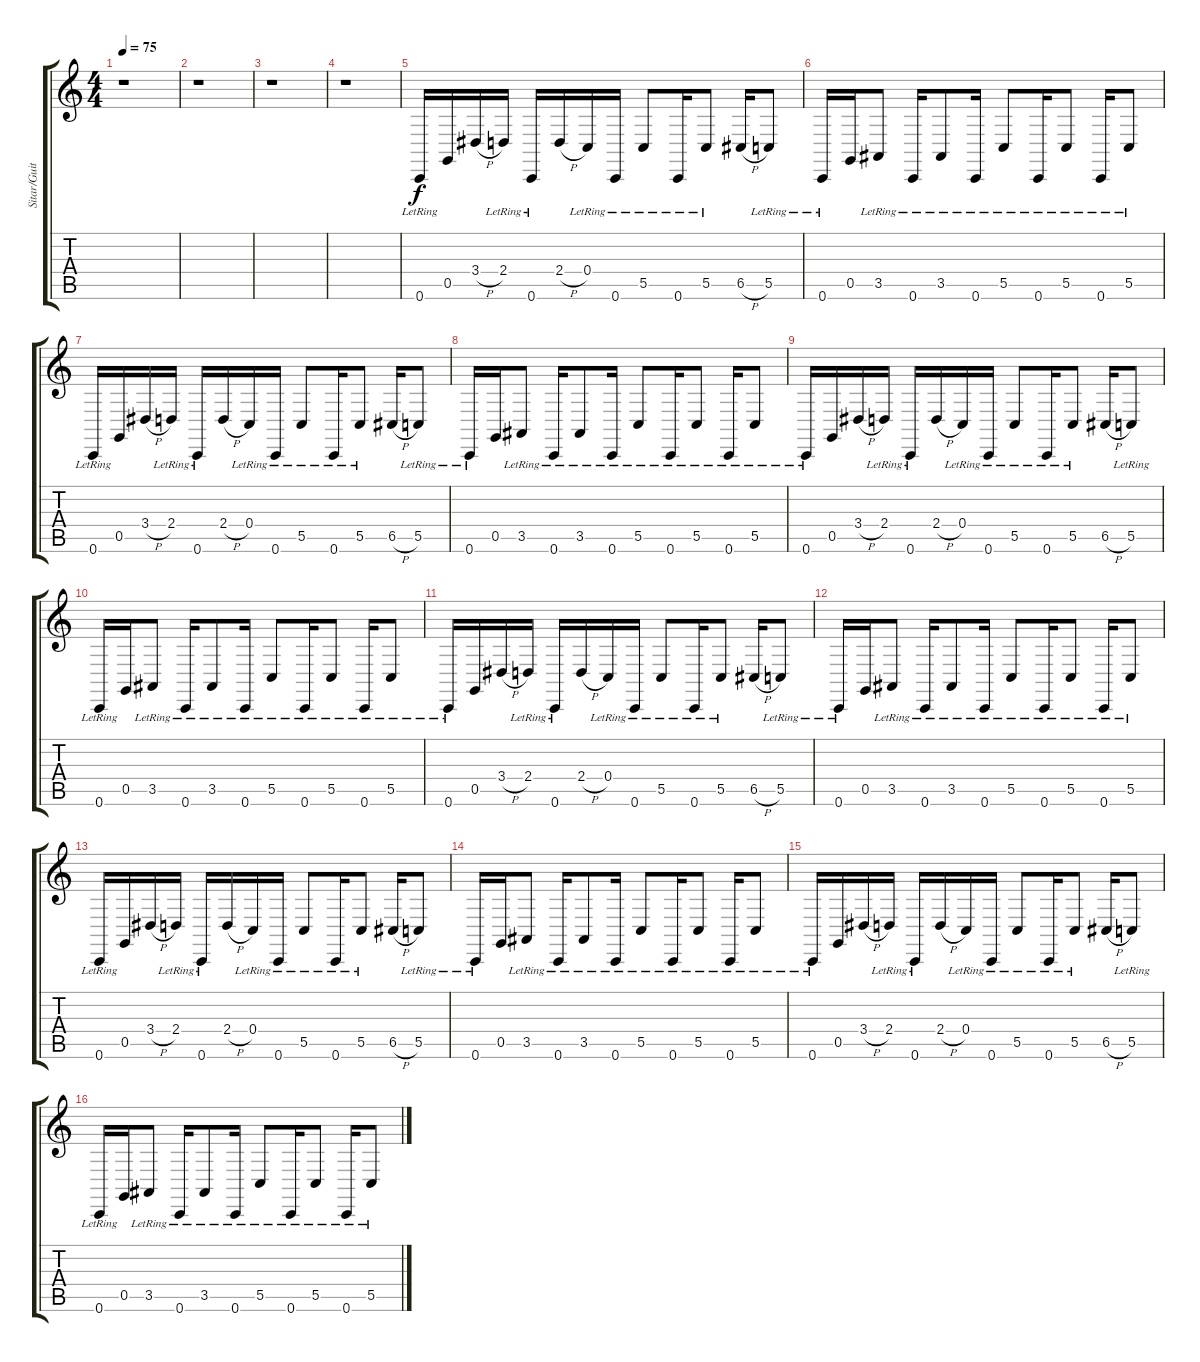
\track ("Sitar/Guitar 3" "Sitar/Guit") {instrument sitar}
\staff {score tabs}
\tuning (D4 A3 F3 C3 G2 C2) {hide}
\ts (4 4)
\tempo 75
\clef g2
\ks c
r.1{dy f} |
r.1 |
r.1 |
r.1{instrument sitar} |
0.6{lr}.16 0.5.16 3.4{h}.16 2.4{lr}.16 0.6{lr}.16 2.4{h}.16 0.4{lr}.16 0.6{lr}.16 5.5{lr}.8 0.6{lr}.16 5.5{lr}.8 6.5{h}.16 5.5{lr}.8 |
0.6{lr}.16 0.5.16 3.5{lr}.8 0.6{lr}.16 3.5{lr}.8 0.6{lr}.16 5.5{lr}.8 0.6{lr}.16 5.5{lr}.8 0.6{lr}.16 5.5{lr}.8 |
0.6{lr}.16 0.5.16 3.4{h}.16 2.4{lr}.16 0.6{lr}.16 2.4{h}.16 0.4{lr}.16 0.6{lr}.16 5.5{lr}.8 0.6{lr}.16 5.5{lr}.8 6.5{h}.16 5.5{lr}.8 |
0.6{lr}.16 0.5.16 3.5{lr}.8 0.6{lr}.16 3.5{lr}.8 0.6{lr}.16 5.5{lr}.8 0.6{lr}.16 5.5{lr}.8 0.6{lr}.16 5.5{lr}.8 |
0.6{lr}.16 0.5.16 3.4{h}.16 2.4{lr}.16 0.6{lr}.16 2.4{h}.16 0.4{lr}.16 0.6{lr}.16 5.5{lr}.8 0.6{lr}.16 5.5{lr}.8 6.5{h}.16 5.5{lr}.8 |
0.6{lr}.16 0.5.16 3.5{lr}.8 0.6{lr}.16 3.5{lr}.8 0.6{lr}.16 5.5{lr}.8 0.6{lr}.16 5.5{lr}.8 0.6{lr}.16 5.5{lr}.8 |
0.6{lr}.16 0.5.16 3.4{h}.16 2.4{lr}.16 0.6{lr}.16 2.4{h}.16 0.4{lr}.16 0.6{lr}.16 5.5{lr}.8 0.6{lr}.16 5.5{lr}.8 6.5{h}.16 5.5{lr}.8 |
0.6{lr}.16 0.5.16 3.5{lr}.8 0.6{lr}.16 3.5{lr}.8 0.6{lr}.16 5.5{lr}.8 0.6{lr}.16 5.5{lr}.8 0.6{lr}.16 5.5{lr}.8 |
0.6{lr}.16 0.5.16 3.4{h}.16 2.4{lr}.16 0.6{lr}.16 2.4{h}.16 0.4{lr}.16 0.6{lr}.16 5.5{lr}.8 0.6{lr}.16 5.5{lr}.8 6.5{h}.16 5.5{lr}.8 |
0.6{lr}.16 0.5.16 3.5{lr}.8 0.6{lr}.16 3.5{lr}.8 0.6{lr}.16 5.5{lr}.8 0.6{lr}.16 5.5{lr}.8 0.6{lr}.16 5.5{lr}.8 |
0.6{lr}.16 0.5.16 3.4{h}.16 2.4{lr}.16 0.6{lr}.16 2.4{h}.16 0.4{lr}.16 0.6{lr}.16 5.5{lr}.8 0.6{lr}.16 5.5{lr}.8 6.5{h}.16 5.5{lr}.8 |
0.6{lr}.16 0.5.16 3.5{lr}.8 0.6{lr}.16 3.5{lr}.8 0.6{lr}.16 5.5{lr}.8 0.6{lr}.16 5.5{lr}.8 0.6{lr}.16 5.5{lr}.8
